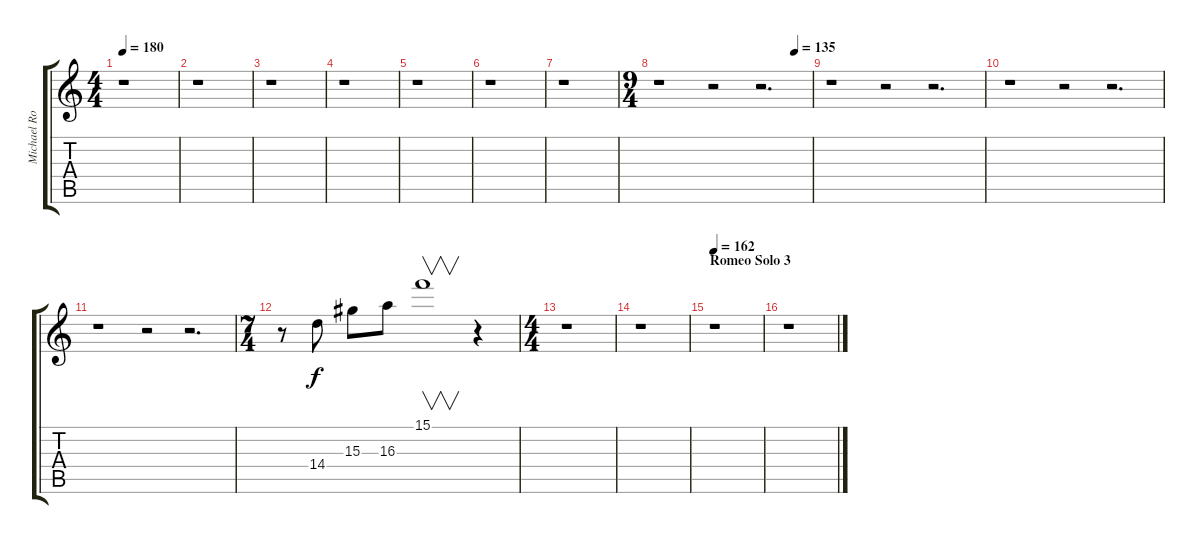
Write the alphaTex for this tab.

\track ("Michael Romeo Clean" "Michael Ro") {instrument electricguitarclean}
\staff {score tabs}
\tuning (D4 A3 F3 C3 G2 D2) {hide}
\ts (4 4)
\tempo 180
\clef g2
\ks c
r.1{dy f} |
r.1 |
r.1 |
r.1 |
r.1 |
r.1 |
r.1 |
\ts (9 4)
\tempo (135 0.8888888888888888)
r.1 r.2 r.2{d} |
r.1 r.2 r.2{d} |
r.1 r.2 r.2{d} |
r.1 r.2 r.2{d} |
\ts (7 4)
r.8 14.4.8{volume 16 balance 8} 15.3.8 16.3.8 15.1.1{v} r.4 |
\ts (4 4)
r.1 |
r.1 |
\section ("" "Romeo Solo 3")
\tempo 162
r.1 |
r.1
